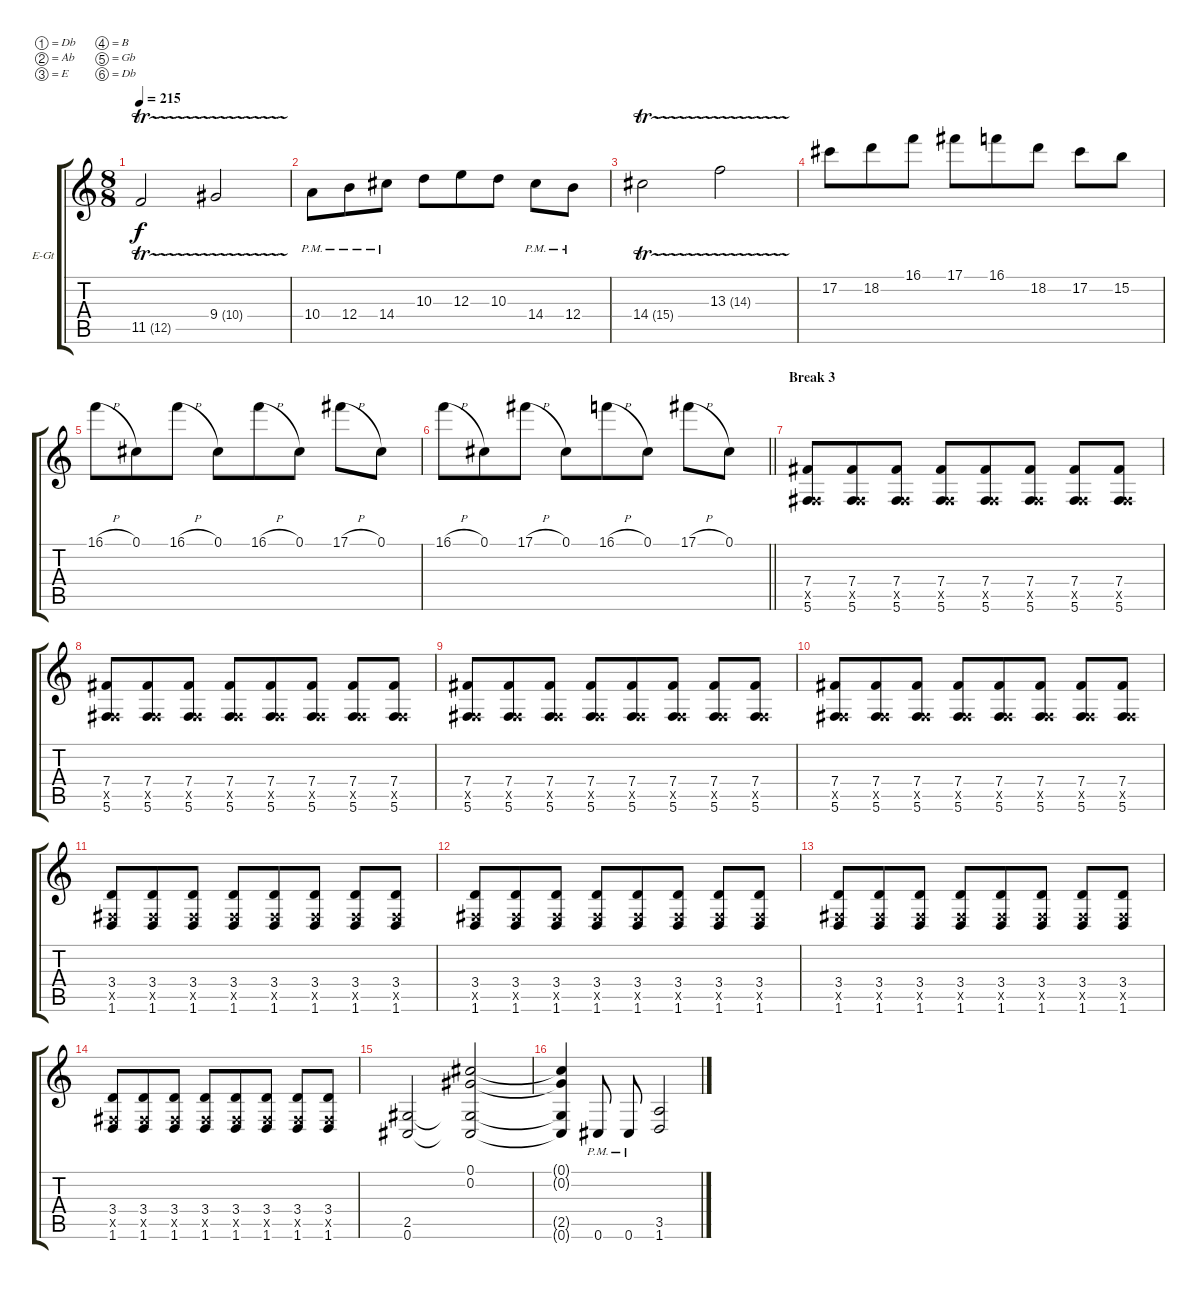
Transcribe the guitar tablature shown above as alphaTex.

\bracketExtendMode groupsimilarinstruments
\firstSystemTrackNameOrientation horizontal
\otherSystemsTrackNameOrientation horizontal
\track ("Robb Flynn" "E-Gt") {instrument distortionguitar}
\staff {score tabs}
\tuning (Db4 Ab3 E3 B2 Gb2 Db2)
\ts (8 8)
\tempo 215
\clef g2
\ks c
11.5{tr (12 16)}.2{dy f} 9.4{tr (10 16)}.2 |
10.4{pm}.8 12.4{pm}.8 14.4{pm}.8 10.3.8 12.3.8 10.3.8 14.4{pm}.8 12.4{pm}.8 |
14.4{tr (15 16)}.2 13.3{tr (14 16)}.2 |
17.2.8 18.2.8 16.1.8 17.1.8 16.1.8 18.2.8 17.2.8 15.2.8 |
16.1{h}.8 0.1.8 16.1{h}.8 0.1.8 16.1{h}.8 0.1.8 17.1{h}.8 0.1.8 |
\barLineRight lightlight
16.1{h}.8 0.1.8 17.1{h}.8 0.1.8 16.1{h}.8 0.1.8 17.1{h}.8 0.1.8 |
\section ("" "Break 3")
(7.4 5.6 0.5{x}).8 (7.4 5.6 0.5{x}).8 (7.4 5.6 0.5{x}).8 (7.4 5.6 0.5{x}).8 (7.4 5.6 0.5{x}).8 (7.4 5.6 0.5{x}).8 (7.4 5.6 0.5{x}).8 (7.4 5.6 0.5{x}).8 |
(7.4 5.6 0.5{x}).8 (7.4 5.6 0.5{x}).8 (7.4 5.6 0.5{x}).8 (7.4 5.6 0.5{x}).8 (7.4 5.6 0.5{x}).8 (7.4 5.6 0.5{x}).8 (7.4 5.6 0.5{x}).8 (7.4 5.6 0.5{x}).8 |
(7.4 5.6 0.5{x}).8 (7.4 5.6 0.5{x}).8 (7.4 5.6 0.5{x}).8 (7.4 5.6 0.5{x}).8 (7.4 5.6 0.5{x}).8 (7.4 5.6 0.5{x}).8 (7.4 5.6 0.5{x}).8 (7.4 5.6 0.5{x}).8 |
(7.4 5.6 0.5{x}).8 (7.4 5.6 0.5{x}).8 (7.4 5.6 0.5{x}).8 (7.4 5.6 0.5{x}).8 (7.4 5.6 0.5{x}).8 (7.4 5.6 0.5{x}).8 (7.4 5.6 0.5{x}).8 (7.4 5.6 0.5{x}).8 |
(3.4 1.6 0.5{x}).8 (3.4 1.6 0.5{x}).8 (3.4 1.6 0.5{x}).8 (3.4 1.6 0.5{x}).8 (3.4 1.6 0.5{x}).8 (3.4 1.6 0.5{x}).8 (3.4 1.6 0.5{x}).8 (3.4 1.6 0.5{x}).8 |
(3.4 1.6 0.5{x}).8 (3.4 1.6 0.5{x}).8 (3.4 1.6 0.5{x}).8 (3.4 1.6 0.5{x}).8 (3.4 1.6 0.5{x}).8 (3.4 1.6 0.5{x}).8 (3.4 1.6 0.5{x}).8 (3.4 1.6 0.5{x}).8 |
(3.4 1.6 0.5{x}).8 (3.4 1.6 0.5{x}).8 (3.4 1.6 0.5{x}).8 (3.4 1.6 0.5{x}).8 (3.4 1.6 0.5{x}).8 (3.4 1.6 0.5{x}).8 (3.4 1.6 0.5{x}).8 (3.4 1.6 0.5{x}).8 |
(3.4 1.6 0.5{x}).8 (3.4 1.6 0.5{x}).8 (3.4 1.6 0.5{x}).8 (3.4 1.6 0.5{x}).8 (3.4 1.6 0.5{x}).8 (3.4 1.6 0.5{x}).8 (3.4 1.6 0.5{x}).8 (3.4 1.6 0.5{x}).8 |
(2.5 0.6).2 (0.1 0.2 0.6{t} 2.5{t}).2 |
(0.1{t} 0.2{t} 0.6{t} 2.5{t}).4 0.6{pm}.8 0.6{pm}.8 (3.5 1.6).2
